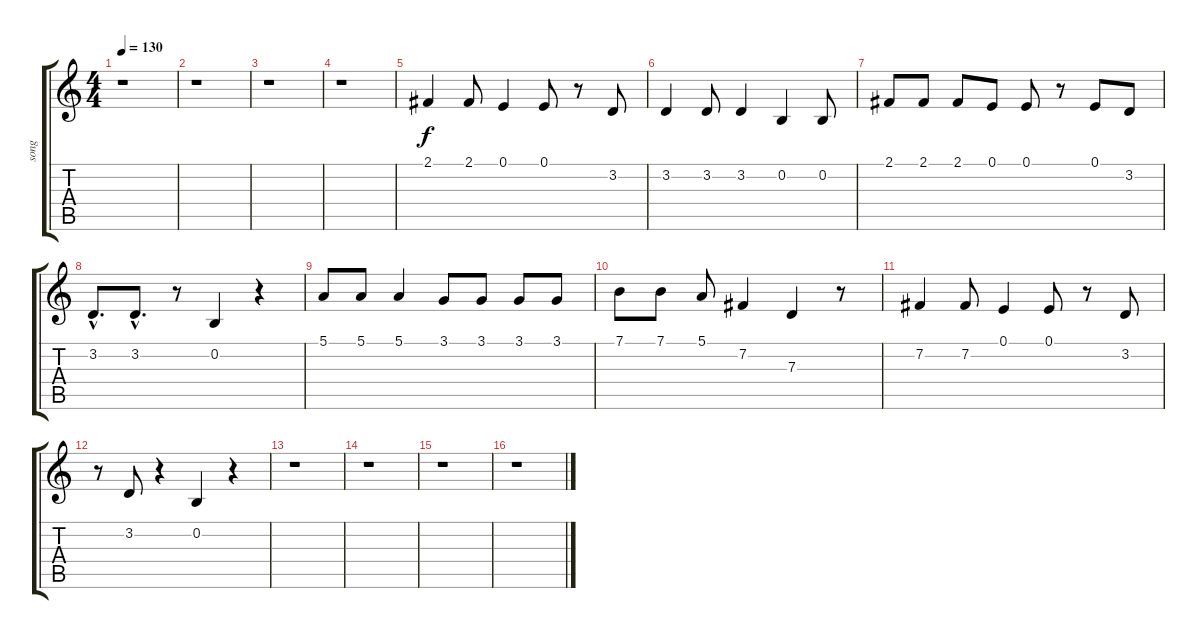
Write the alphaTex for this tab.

\track ("song" "song") {instrument violin}
\staff {score tabs}
\tuning (E4 B3 G3 D3 A2 E2) {hide}
\ts (4 4)
\tempo 130
\clef g2
\ks c
r.1{dy f instrument violin} |
r.1 |
r.1 |
r.1 |
2.1.4 2.1.8 0.1.4 0.1.8 r.8 3.2.8 |
3.2.4 3.2.8 3.2.4 0.2.4 0.2.8 |
2.1.8 2.1.8 2.1.8 0.1.8 0.1.8 r.8 0.1.8 3.2.8 |
3.2{hac}.8{d} 3.2{hac}.8{d} r.8 0.2.4 r.4 |
5.1.8 5.1.8 5.1.4 3.1.8 3.1.8 3.1.8 3.1.8 |
7.1.8 7.1.8 5.1.8 7.2.4 7.3.4 r.8 |
7.2.4 7.2.8 0.1.4 0.1.8 r.8 3.2.8 |
r.8 3.2.8 r.4 0.2.4 r.4 |
r.1 |
r.1 |
r.1 |
r.1
